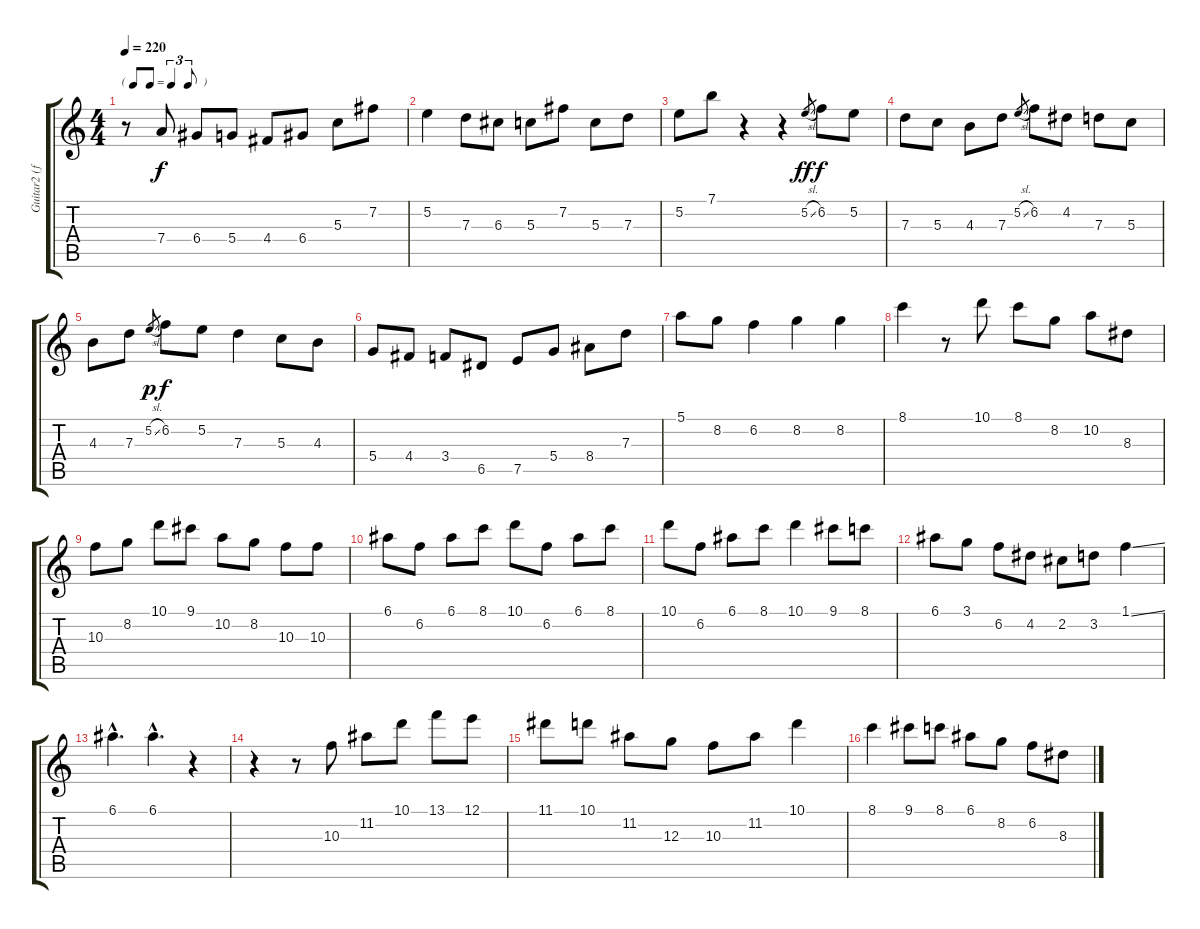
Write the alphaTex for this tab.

\track ("Guitar2 (for sound)" "Guitar2 (f") {instrument electricbassfinger}
\staff {score tabs}
\tuning (E4 B3 G3 D3 A2 E2) {hide}
\ts (4 4)
\tf triplet8th
\tempo 220
\clef g2
\ks c
r.8{dy f} 7.4.8 6.4.8 5.4.8 4.4.8 6.4.8 5.3.8 7.2.8 |
5.2.4 7.3.8 6.3.8 5.3.8 7.2.8 5.3.8 7.3.8 |
5.2.8 7.1.8 r.4 r.4 5.2{sl}.8{gr dy ff} 6.2.8{dy f} 5.2.8 |
7.3.8 5.3.8 4.3.8 7.3.8 5.2{sl}.8{gr} 6.2.8 4.2.8 7.3.8 5.3.8 |
4.3.8 7.3.8 5.2{sl}.8{gr dy p} 6.2.8{dy f} 5.2.8 7.3.4 5.3.8 4.3.8 |
5.4.8 4.4.8 3.4.8 6.5.8 7.5.8 5.4.8 8.4.8 7.3.8 |
5.1.8 8.2.8 6.2.4 8.2.4 8.2.4 |
8.1.4 r.8 10.1.8 8.1.8 8.2.8 10.2.8 8.3.8 |
10.3.8 8.2.8 10.1.8 9.1.8 10.2.8 8.2.8 10.3.8 10.3.8 |
6.1.8 6.2.8 6.1.8 8.1.8 10.1.8 6.2.8 6.1.8 8.1.8 |
10.1.8 6.2.8 6.1.8 8.1.8 10.1.4 9.1.8 8.1.8 |
6.1.8 3.1.8 6.2.8 4.2.8 2.2.8 3.2.8 1.1{ss}.4 |
6.1{hac}.4{d} 6.1{hac}.4{d} r.4 |
r.4 r.8 10.3.8 11.2.8 10.1.8 13.1.8 12.1.8 |
11.1.8 10.1.8 11.2.8 12.3.8 10.3.8 11.2.8 10.1.4 |
8.1.4 9.1.8 8.1.8 6.1.8 8.2.8 6.2.8 8.3.8
